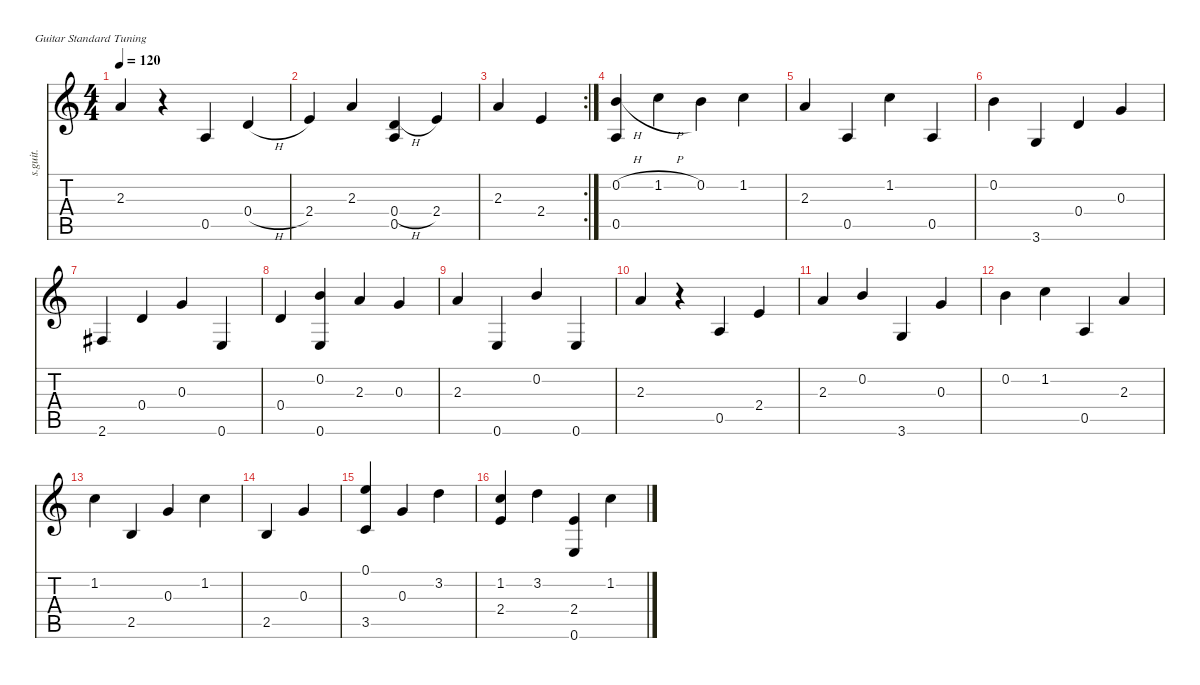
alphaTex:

\defaultSystemsLayout 4
\hideDynamics
\bracketExtendMode nobrackets
\otherSystemsTrackNameOrientation horizontal
\track ("Track 1" "s.guit.") {instrument acousticguitarsteel}
\staff {score tabs}
\tuning (E4 B3 G3 D3 A2 E2)
\ts (4 4)
\tempo 120
\clef g2
\ks c
2.3.4{dy mf beam Up} r.4{beam Up} 0.5.4{beam Up} 0.4{h}.4{beam Up} |
2.4.4{beam Up} 2.3.4{beam Up} (0.5 0.4{h}).4{beam Up} 2.4.4{beam Up} |
\rc 2
2.3.4{beam Up} 2.4.4{beam Up} |
(0.5 0.2{h}).4{beam Up} 1.2{h}.4{beam Down} 0.2.4{beam Down} 1.2.4{beam Down} |
2.3.4{beam Up} 0.5.4{beam Up} 1.2.4{beam Down} 0.5.4{beam Up} |
0.2.4{beam Down} 3.6.4{beam Up} 0.4.4{beam Up} 0.3.4{beam Up} |
2.6{acc #}.4{beam Up} 0.4.4{beam Up} 0.3.4{beam Up} 0.6.4{beam Up} |
0.4.4{beam Up} (0.6 0.2).4{beam Up} 2.3.4{beam Up} 0.3.4{beam Up} |
2.3.4{beam Up} 0.6.4{beam Up} 0.2.4{beam Up} 0.6.4{beam Up} |
2.3.4{beam Up} r.4{beam Up} 0.5.4{beam Up} 2.4.4{beam Up} |
2.3.4{beam Up} 0.2.4{beam Up} 3.6.4{beam Up} 0.3.4{beam Up} |
0.2.4{beam Down} 1.2.4{beam Down} 0.5.4{beam Up} 2.3.4{beam Up} |
1.2.4{beam Down} 2.5.4{beam Up} 0.3.4{beam Up} 1.2.4{beam Down} |
2.5.4{beam Up} 0.3.4{beam Up} |
(3.5 0.1).4{beam Up} 0.3.4{beam Up} 3.2.4{beam Down} |
(2.4 1.2).4{beam Up} 3.2.4{beam Down} (2.4 0.6).4{beam Up} 1.2.4{beam Down}
